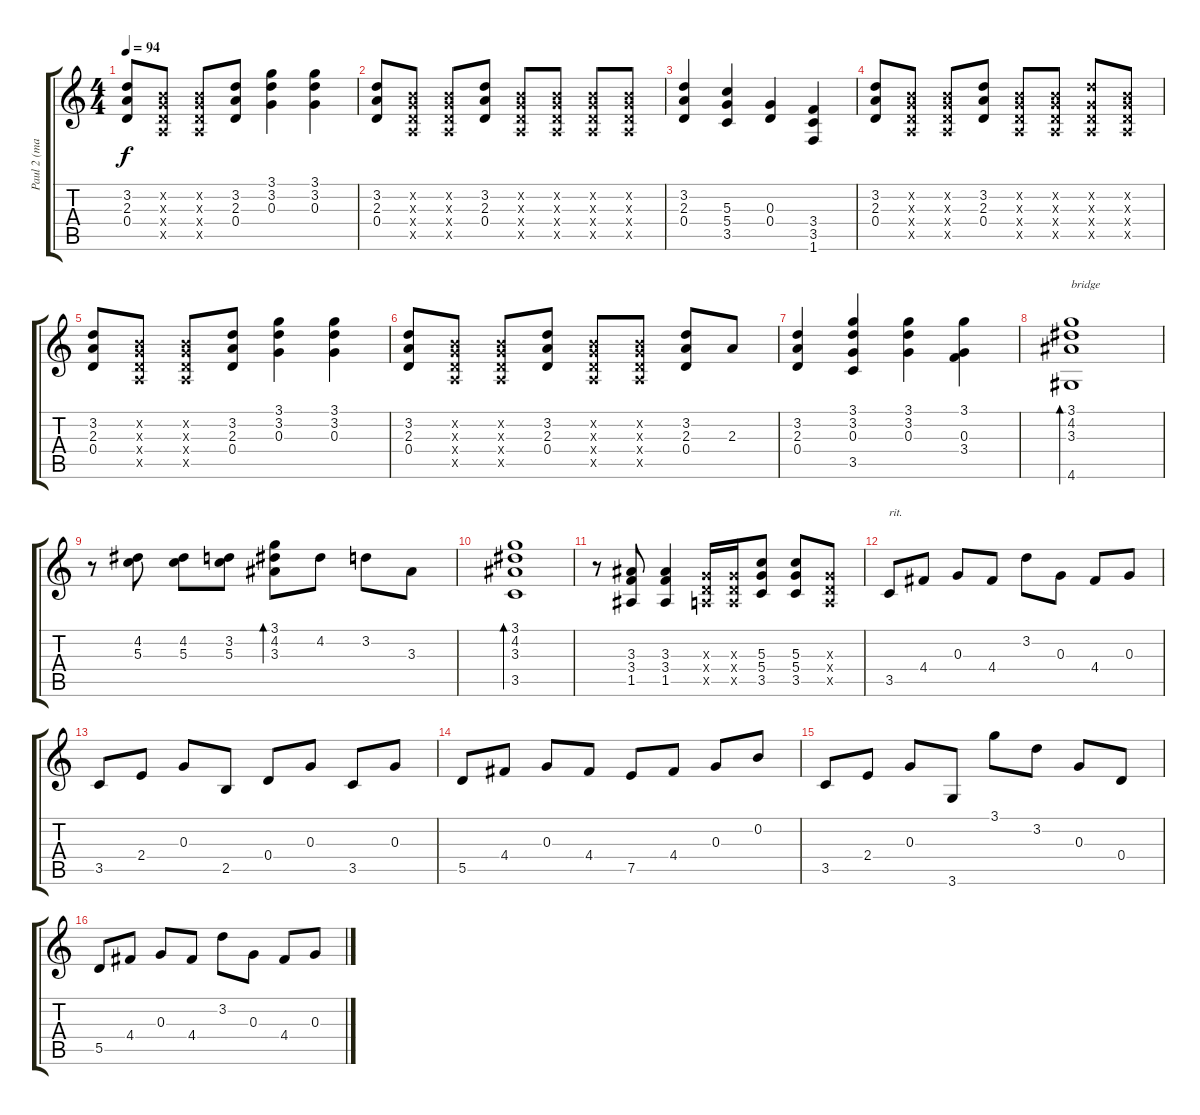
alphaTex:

\track ("Paul 2 (mauro)" "Paul 2 (ma") {instrument distortionguitar}
\staff {score tabs}
\tuning (E4 B3 G3 D3 A2 E2) {hide}
\ts (4 4)
\tempo 94
\clef g2
\ks c
(3.2 2.3 0.4).8{dy f} (0.2{x} 0.3{x} 0.4{x} 0.5{x}).8 (0.2{x} 0.3{x} 0.4{x} 0.5{x}).8 (3.2 2.3 0.4).8 (3.1 3.2 0.3).4 (3.1 3.2 0.3).4 |
(3.2 2.3 0.4).8 (0.2{x} 0.3{x} 0.4{x} 0.5{x}).8 (0.2{x} 0.3{x} 0.4{x} 0.5{x}).8 (3.2 2.3 0.4).8 (0.2{x} 0.3{x} 0.4{x} 0.5{x}).8 (0.2{x} 0.3{x} 0.4{x} 0.5{x}).8 (0.2{x} 0.3{x} 0.4{x} 0.5{x}).8 (0.2{x} 0.3{x} 0.4{x} 0.5{x}).8 |
(3.2 2.3 0.4).4 (5.3 5.4 3.5).4 (0.3 0.4).4 (3.4 3.5 1.6).4 |
(3.2 2.3 0.4).8 (0.2{x} 0.3{x} 0.4{x} 0.5{x}).8 (0.2{x} 0.3{x} 0.4{x} 0.5{x}).8 (3.2 2.3 0.4).8 (0.2{x} 0.3{x} 0.4{x} 0.5{x}).8 (0.2{x} 0.3{x} 0.4{x} 0.5{x}).8 (3.2{x} 0.3{x} 0.4{x} 0.5{x}).8 (0.2{x} 0.3{x} 0.4{x} 0.5{x}).8 |
(3.2 2.3 0.4).8 (0.2{x} 0.3{x} 0.4{x} 0.5{x}).8 (0.2{x} 0.3{x} 0.4{x} 0.5{x}).8 (3.2 2.3 0.4).8 (3.1 3.2 0.3).4 (3.1 3.2 0.3).4 |
(3.2 2.3 0.4).8 (0.2{x} 0.3{x} 0.4{x} 0.5{x}).8 (0.2{x} 0.3{x} 0.4{x} 0.5{x}).8 (3.2 2.3 0.4).8 (0.2{x} 0.3{x} 0.4{x} 0.5{x}).8 (0.2{x} 0.3{x} 0.4{x} 0.5{x}).8 (3.2 2.3 0.4).8 2.3.8 |
(3.2 2.3 0.4).4 (3.1 3.2 0.3 3.5).4 (3.1 3.2 0.3).4 (3.1 0.3 3.4).4 |
(3.1 4.2 3.3 4.6).1{bd 240 txt "bridge" volume 15 instrument electricguitarclean} |
r.8 (4.2 5.3).8 (4.2 5.3).8 (3.2 5.3).8 (3.1 4.2 3.3).8{bd 120} 4.2.8 3.2.8 3.3.8 |
(3.1 4.2 3.3 3.5).1{bd 240} |
r.8{volume 11 instrument distortionguitar} (3.3 3.4 1.5).8 (3.3 3.4 1.5).4 (0.3{x} 0.4{x} 0.5{x}).16 (0.3{x} 0.4{x} 0.5{x}).16 (5.3 5.4 3.5).8 (5.3 5.4 3.5).8 (0.3{x} 0.4{x} 0.5{x}).8 |
3.5.8{txt "rit." volume 15 instrument electricguitarclean} 4.4.8 0.3.8 4.4.8 3.2.8 0.3.8 4.4.8 0.3.8 |
3.5.8 2.4.8 0.3.8 2.5.8 0.4.8 0.3.8 3.5.8 0.3.8 |
5.5.8 4.4.8 0.3.8 4.4.8 7.5.8 4.4.8 0.3.8 0.2.8 |
3.5.8 2.4.8 0.3.8 3.6.8 3.1.8 3.2.8 0.3.8 0.4.8 |
5.5.8 4.4.8 0.3.8 4.4.8 3.2.8 0.3.8 4.4.8 0.3.8
